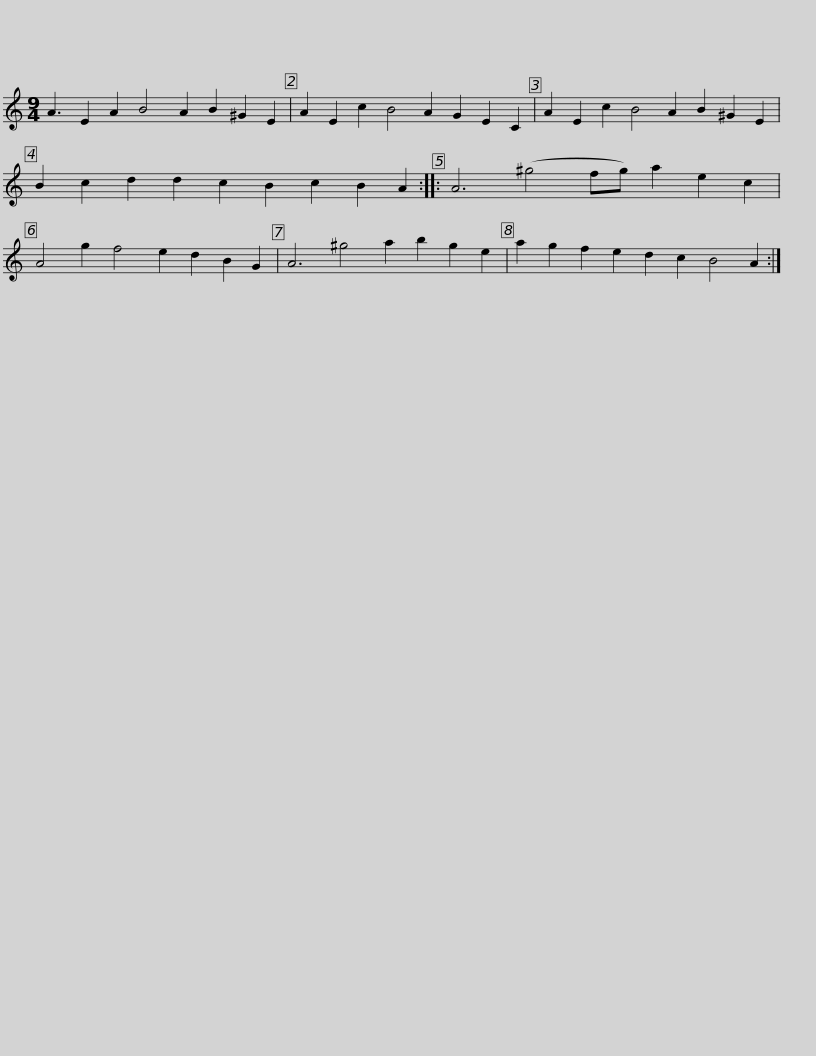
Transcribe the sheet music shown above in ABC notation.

X:1
L:1/8
M:9/4
I:linebreak $
K:C
V:1 treble
V:1
 A3 E2 A2 B4 A2 B2 ^G2 E2 | A2 E2 c2 B4 A2 G2 E2 C2 | A2 E2 c2 B4 A2 B2 ^G2 E2 | B2 c2 d2 d2 c2 B2 c2 B2 A2 ::$ A6 (^g4 fg) a2 e2 c2 | %5
 A4 g2 f4 e2 d2 B2 G2 | A6 ^g4 a2 b2 g2 e2 | a2 g2 f2 e2 d2 c2 B4 A2 :| %8
